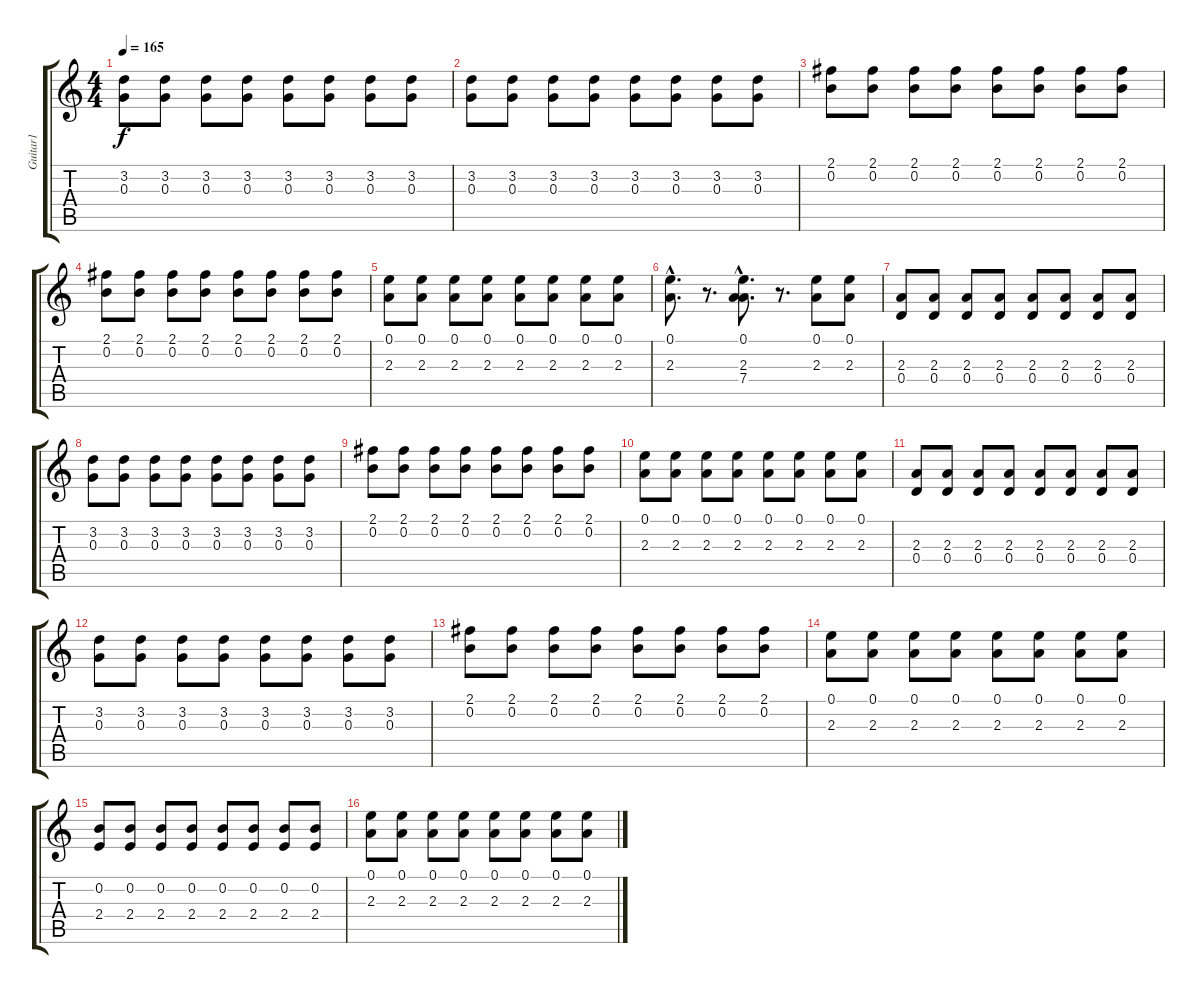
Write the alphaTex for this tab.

\track ("Guitar1" "Guitar1") {instrument overdrivenguitar}
\staff {score tabs}
\tuning (E4 B3 G3 D3 A2 E2) {hide}
\ts (4 4)
\tempo 165
\clef g2
\ks c
(3.2 0.3).8{dy f} (3.2 0.3).8 (3.2 0.3).8 (3.2 0.3).8 (3.2 0.3).8 (3.2 0.3).8 (3.2 0.3).8 (3.2 0.3).8 |
(3.2 0.3).8 (3.2 0.3).8 (3.2 0.3).8 (3.2 0.3).8 (3.2 0.3).8 (3.2 0.3).8 (3.2 0.3).8 (3.2 0.3).8 |
(2.1 0.2).8 (2.1 0.2).8 (2.1 0.2).8 (2.1 0.2).8 (2.1 0.2).8 (2.1 0.2).8 (2.1 0.2).8 (2.1 0.2).8 |
(2.1 0.2).8 (2.1 0.2).8 (2.1 0.2).8 (2.1 0.2).8 (2.1 0.2).8 (2.1 0.2).8 (2.1 0.2).8 (2.1 0.2).8 |
(0.1 2.3).8 (0.1 2.3).8 (0.1 2.3).8 (0.1 2.3).8 (0.1 2.3).8 (0.1 2.3).8 (0.1 2.3).8 (0.1 2.3).8 |
(0.1{hac} 2.3{hac}).8{d} r.8{d} (0.1{hac} 2.3{hac} 7.4{hac}).8{d} r.8{d} (0.1 2.3).8 (0.1 2.3).8 |
(2.3 0.4).8 (2.3 0.4).8 (2.3 0.4).8 (2.3 0.4).8 (2.3 0.4).8 (2.3 0.4).8 (2.3 0.4).8 (2.3 0.4).8 |
(3.2 0.3).8 (3.2 0.3).8 (3.2 0.3).8 (3.2 0.3).8 (3.2 0.3).8 (3.2 0.3).8 (3.2 0.3).8 (3.2 0.3).8 |
(2.1 0.2).8 (2.1 0.2).8 (2.1 0.2).8 (2.1 0.2).8 (2.1 0.2).8 (2.1 0.2).8 (2.1 0.2).8 (2.1 0.2).8 |
(0.1 2.3).8 (0.1 2.3).8 (0.1 2.3).8 (0.1 2.3).8 (0.1 2.3).8 (0.1 2.3).8 (0.1 2.3).8 (0.1 2.3).8 |
(2.3 0.4).8 (2.3 0.4).8 (2.3 0.4).8 (2.3 0.4).8 (2.3 0.4).8 (2.3 0.4).8 (2.3 0.4).8 (2.3 0.4).8 |
(3.2 0.3).8 (3.2 0.3).8 (3.2 0.3).8 (3.2 0.3).8 (3.2 0.3).8 (3.2 0.3).8 (3.2 0.3).8 (3.2 0.3).8 |
(2.1 0.2).8 (2.1 0.2).8 (2.1 0.2).8 (2.1 0.2).8 (2.1 0.2).8 (2.1 0.2).8 (2.1 0.2).8 (2.1 0.2).8 |
(0.1 2.3).8 (0.1 2.3).8 (0.1 2.3).8 (0.1 2.3).8 (0.1 2.3).8 (0.1 2.3).8 (0.1 2.3).8 (0.1 2.3).8 |
(0.2 2.4).8 (0.2 2.4).8 (0.2 2.4).8 (0.2 2.4).8 (0.2 2.4).8 (0.2 2.4).8 (0.2 2.4).8 (0.2 2.4).8 |
(0.1 2.3).8 (0.1 2.3).8 (0.1 2.3).8 (0.1 2.3).8 (0.1 2.3).8 (0.1 2.3).8 (0.1 2.3).8 (0.1 2.3).8
